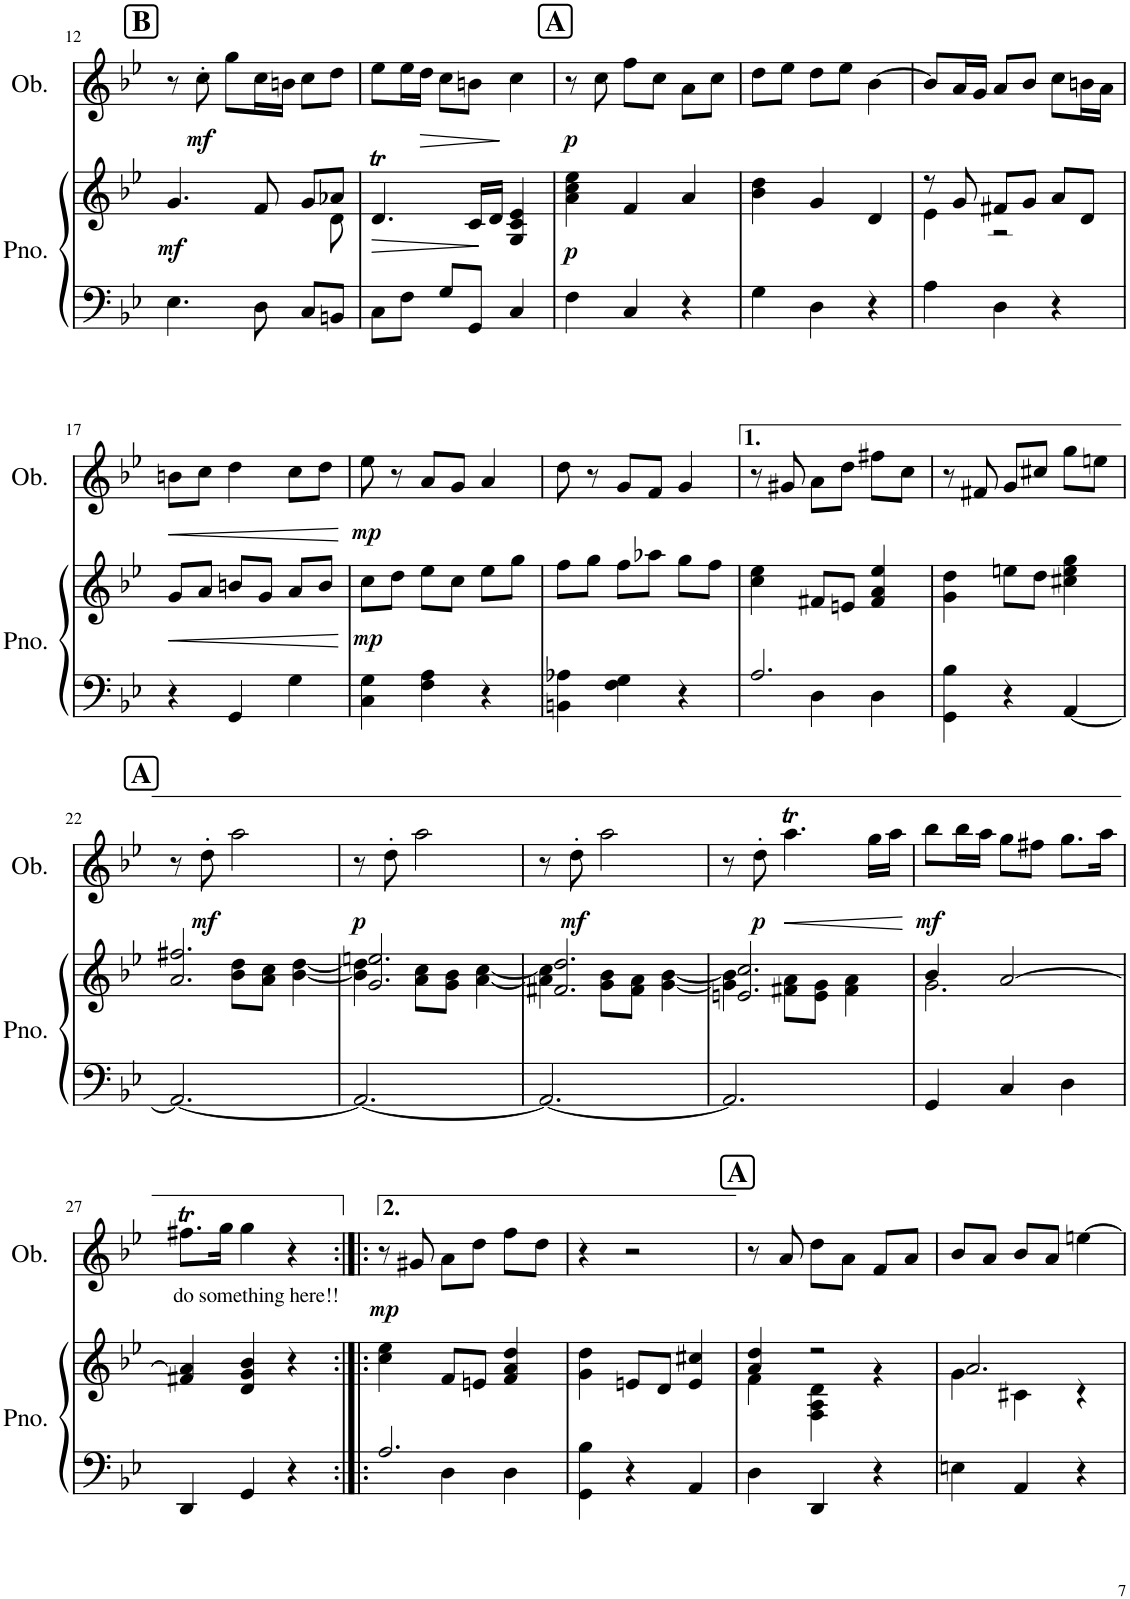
**kern	**kern	**dynam	**kern	**dynam
*part2	*part2	*part2	*part1	*part1
*staff3	*staff2	*staff2/3	*staff1	*staff1
*I"Piano	*	*	*I"Oboe	*
*I'Pno.	*	*	*I'Ob.	*
!!LO:PB:g=z
*clefF4	*clefG2	*	*clefG2	*
*k[b-e-]	*k[b-e-]	*	*k[b-e-]	*
*M3/4	*M3/4	*	*M3/4	*
!!LO:REH:place=s1:a:B:cj:fs=14:t=B
=12	=12	=12	=12	=12
*	*^	*	*	*
!	!	!	!LO:DY:b	!	!
4.E-\	4.g/	8ryy	mf	8r	.
!	!	!	!	!	!LO:DY:b
*	*v	*v	*	*	*
.	.	.	8cc'\	mf
.	.	.	8gg\L	.
8D\	8f/	.	16cc\L	.
.	.	.	16bn\JJ	.
8C/L	8g/L	.	8cc\L	.
*	*^	*	*	*
8BBn/J	8a-X/J	8d\	.	8dd\J	.
=13	=13	=13	=13	=13	=13
!	!	!	!LO:HP:b	!	!
*	*v	*v	*	*	*
8C\L	4.dt/	>	8ee-\L	.
8F\J	.	.	16ee-\L	.
!	!	!	!	!LO:HP:b
.	.	.	16dd\JJ	>
8G/L	.	.	8cc\L	.
8GG/J	16c/LL	.	8bn\J	.
.	16d/JJ	]	.	.
4C/	4G/ 4c/ 4e-/	.	4cc\	]
!!LO:REH:place=s1:a:B:cj:fs=14:t=A
=14	=14	=14	=14	=14
!	!	!LO:DY:b	!	!LO:DY:b
4F\	4a\ 4cc\ 4ee-\	p	8r	p
.	.	.	8cc\	.
4C/	4f/	.	8ff\L	.
.	.	.	8cc\J	.
4r	4a/	.	8a\L	.
.	.	.	8cc\J	.
=15	=15	=15	=15	=15
4G\	4b-\ 4dd\	.	8dd\L	.
.	.	.	8ee-\J	.
4D\	4g/	.	8dd\L	.
.	.	.	8ee-\J	.
4r	4d/	.	[4b-\	.
=16	=16	=16	=16	=16
*	*^	*	*	*
4A\	8r	4e-\	.	8b-/L]	.
.	8g/	.	.	16a/L	.
.	.	.	.	16g/JJ	.
4D\	8f#X/L	2r	.	8a/L	.
.	8g/J	.	.	8b-/J	.
4r	8a/L	.	.	8cc\L	.
.	8d/J	.	.	16bn\L	.
.	.	.	.	16a\JJ	.
*	*v	*v	*	*	*
!!LO:LB:g=z
=17	=17	=17	=17	=17
!	!	!LO:HP:b	!	!LO:HP:b
4r	8g/L	<	8bn\L	<
.	8a/J	.	8cc\J	.
4GG/	8bn/L	.	4dd\	.
.	8g/J	.	.	.
4G\	8a/L	.	8cc\L	.
.	8b/J	.	8dd\J	.
.	.	[	.	[
=18	=18	=18	=18	=18
!	!	!LO:DY:b	!	!LO:DY:b
4C\ 4G\	8cc\L	mp	8ee-\	mp
.	8dd\J	.	8r	.
4F\ 4A\	8ee-\L	.	8a/L	.
.	8cc\J	.	8g/J	.
4r	8ee-\L	.	4a/	.
.	8gg\J	.	.	.
=19	=19	=19	=19	=19
4BBn\ 4A-X\	8ff\L	.	8dd\	.
.	8gg\J	.	8r	.
4F\ 4G\	8ff\L	.	8g/L	.
.	8aa-X\J	.	8f/J	.
4r	8gg\L	.	4g/	.
.	8ff\J	.	.	.
=20	=20	=20	=20	=20
*^	*	*	*	*
2.A/	4ryy	4cc\ 4ee-\	.	8r	.
.	.	.	.	8g#X/	.
.	4D\	8f#X/L	.	8a\L	.
.	.	8en/J	.	8dd\J	.
.	4D\	4f#/ 4a/ 4ee-/	.	8ff#X\L	.
.	.	.	.	8cc\J	.
*v	*v	*	*	*	*
=21	=21	=21	=21	=21
4GG\ 4B-\	4g\ 4dd\	.	8r	.
.	.	.	8f#X/	.
4r	8een\L	.	8g/L	.
.	8dd\J	.	8cc#X/J	.
[4AA/	4cc#X\ 4ee\ 4gg\	.	8gg\L	.
.	.	.	8een\J	.
!!LO:LB:g=z
!!LO:REH:place=s1:a:B:cj:fs=14:t=A
=22	=22	=22	=22	=22
*	*^	*	*	*
2.AA/_	2.a/ 2.ff#X/	4ryy	.	8r	.
!	!	!	!	!	!LO:DY:b
.	.	.	.	8dd'\	mf
.	.	8b-\ 8dd\L	.	2aa\	.
.	.	8a\ 8cc\J	.	.	.
.	.	[4b-\ [4dd\	.	.	.
=23	=23	=23	=23	=23	=23
!	!	!	!	!	!LO:DY:b
2.AA/_	2.g/ 2.een/	4b-\] 4dd\]	.	8r	p
.	.	.	.	8dd'\	.
.	.	8a\ 8cc\L	.	2aa\	.
.	.	8g\ 8b-\J	.	.	.
.	.	[4a\ [4cc\	.	.	.
=24	=24	=24	=24	=24	=24
2.AA/_	2.f#X/ 2.dd/	4a\] 4cc\]	.	8r	.
!	!	!	!	!	!LO:DY:b
.	.	.	.	8dd'\	mf
.	.	8g\ 8b-\L	.	2aa\	.
.	.	8f#\ 8a\J	.	.	.
.	.	[4g\ [4b-\	.	.	.
=25	=25	=25	=25	=25	=25
2.AA/]	2.en/ 2.cc/	4g\] 4b-\]	.	8r	.
!	!	!	!	!	!LO:DY:b
.	.	.	.	8dd'\	p
!	!	!	!	!	!LO:HP:b
.	.	8f#X\ 8a\L	.	4.aat\	<
.	.	8e\ 8g\J	.	.	.
.	.	4f#\ 4a\	.	.	.
.	.	.	.	16gg\LL	.
.	.	.	.	16aa\JJ	.
*	*v	*v	*	*	*
.	.	.	.	[
=26	=26	=26	=26	=26
*	*^	*	*	*
!	!	!	!	!	!LO:DY:b
4GG/	4b-/	2.g\	.	8bb-\L	mf
.	.	.	.	16bb-\L	.
.	.	.	.	16aa\JJ	.
4C/	[2a/	.	.	8gg\L	.
.	.	.	.	8ff#X\J	.
4D\	.	.	.	8.gg\L	.
.	.	.	.	16aa\Jk	.
*	*v	*v	*	*	*
!!LO:LB:g=z
=27	=27	=27	=27	=27
4DD/	4f#X/ 4a/]	.	8.ff#Xt\L	.
.	.	.	16gg\Jk	.
4GG/	4d/ 4g/ 4b-/	.	4gg\	.
!	!LO:TX:a:t=do something here!!	!	!	!
4r	4r	.	4r	.
=28:|!|:	=28:|!|:	=28:|!|:	=28:|!|:	=28:|!|:
*^	*	*	*	*
!	!	!	!	!	!LO:DY:b
2.A/	4ryy	4cc\ 4ee-\	.	8r	mp
.	.	.	.	8g#X/	.
.	4D\	8f/L	.	8a\L	.
.	.	8en/J	.	8dd\J	.
.	4D\	4f/ 4a/ 4dd/	.	8ff\L	.
.	.	.	.	8dd\J	.
*v	*v	*	*	*	*
=29	=29	=29	=29	=29
4GG\ 4B-\	4g\ 4dd\	.	4r	.
4r	8en/L	.	2r	.
.	8d/J	.	.	.
4AA/	4e/ 4cc#X/	.	.	.
!!LO:REH:place=s1:a:B:cj:fs=14:t=A
=30	=30	=30	=30	=30
*	*^	*	*	*
4D\	4a/ 4dd/	4f\	.	8r	.
.	.	.	.	8a/	.
4DD/	2r	4F\ 4A\ 4d\	.	8dd\L	.
.	.	.	.	8a\J	.
4r	.	4r	.	8f/L	.
.	.	.	.	8a/J	.
=31	=31	=31	=31	=31	=31
4En\	2.a/	4g\	.	8b-/L	.
.	.	.	.	8a/J	.
4AA/	.	4c#X\	.	8b-/L	.
.	.	.	.	8a/J	.
4r	.	4r	.	[4een\	.
*	*v	*v	*	*	*
=	=	=	=	=
*-	*-	*-	*-	*-
